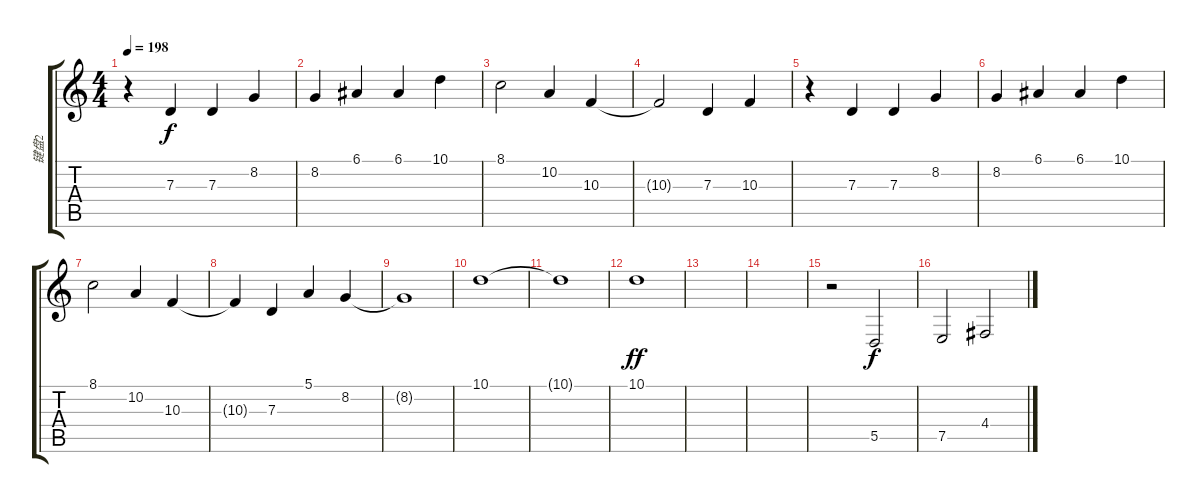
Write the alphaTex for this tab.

\track ("键盘2" "键盘2") {instrument stringensemble2}
\staff {score tabs}
\tuning (E4 B3 G3 D3 A2 E2) {hide}
\ts (4 4)
\tempo 198
\clef g2
\ks c
r.4{dy pp} 7.3.4{dy f} 7.3.4 8.2.4 |
8.2.4 6.1.4 6.1.4 10.1.4 |
8.1.2 10.2.4 10.3.4 |
10.3{t}.2 7.3.4 10.3.4 |
r.4 7.3.4 7.3.4 8.2.4 |
8.2.4 6.1.4 6.1.4 10.1.4 |
8.1.2 10.2.4 10.3.4 |
10.3{t}.4 7.3.4 5.1.4 8.2.4 |
8.2{t}.1 |
10.1.1 |
10.1{t}.1 |
10.1.1{dy ff} |
|
|
r.2 5.5.2{dy f} |
7.5.2 4.4.2
